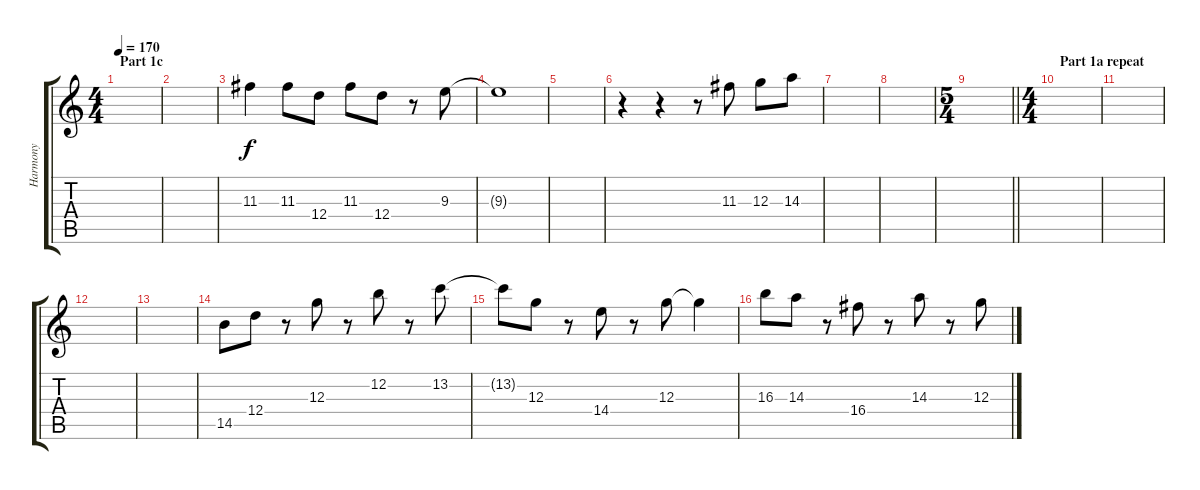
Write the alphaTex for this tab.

\track ("Harmony" "Harmony") {instrument distortionguitar}
\staff {score tabs}
\tuning (E4 B3 G3 D3 A2 E2) {hide}
\ts (4 4)
\section ("" "Part 1c")
\tempo 170
\clef g2
\ks c
|
|
11.3.4 11.3.8 12.4.8 11.3.8 12.4.8 r.8 9.3.8 |
9.3{t}.1 |
|
r.4 r.4 r.8 11.3.8 12.3.8 14.3.8 |
|
|
\ts (5 4)
\barLineRight lightlight
|
\ts (4 4)
\section ("" "Part 1a repeat")
|
|
|
|
14.5.8 12.4.8 r.8 12.3.8 r.8 12.2.8 r.8 13.2.8 |
13.2{t}.8 12.3.8 r.8 14.4.8 r.8 12.3.8 12.3{t}.4 |
16.3.8 14.3.8 r.8 16.4.8 r.8 14.3.8 r.8 12.3.8
